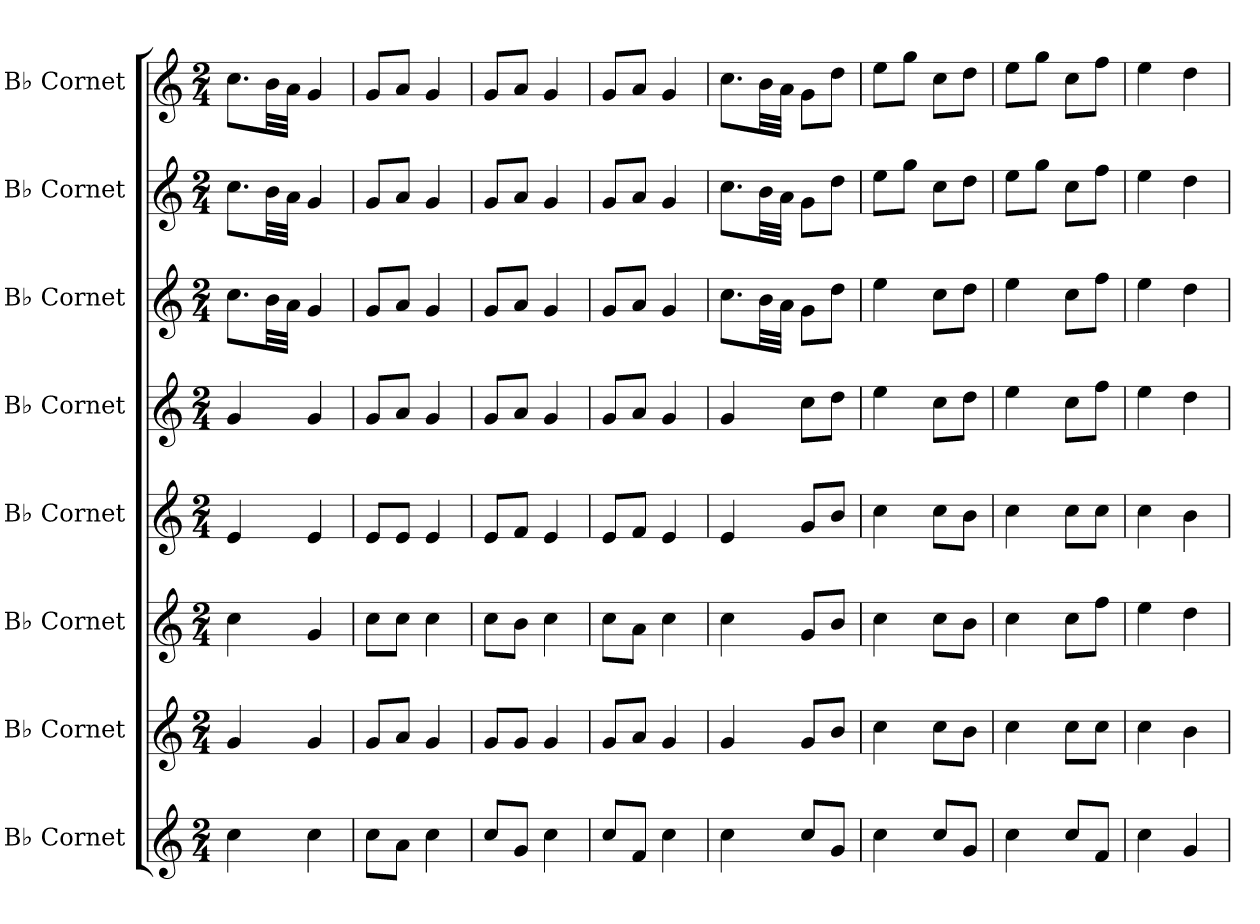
**kern	**kern	**kern	**kern	**kern	**kern	**kern	**kern
*part8	*part7	*part6	*part5	*part4	*part3	*part2	*part1
*staff8	*staff7	*staff6	*staff5	*staff4	*staff3	*staff2	*staff1
*I"B♭ Cornet	*I"B♭ Cornet	*I"B♭ Cornet	*I"B♭ Cornet	*I"B♭ Cornet	*I"B♭ Cornet	*I"B♭ Cornet	*I"B♭ Cornet
*I'B♭ Cnt.	*I'B♭ Cnt.	*I'B♭ Cnt.	*I'B♭ Cnt.	*I'B♭ Cnt.	*I'B♭ Cnt.	*I'B♭ Cnt.	*I'B♭ Cnt.
*clefG2	*clefG2	*clefG2	*clefG2	*clefG2	*clefG2	*clefG2	*clefG2
*ITrd1c2	*ITrd1c2	*ITrd1c2	*ITrd1c2	*ITrd1c2	*ITrd1c2	*ITrd1c2	*ITrd1c2
*k[b-e-]	*k[b-e-]	*k[b-e-]	*k[b-e-]	*k[b-e-]	*k[b-e-]	*k[b-e-]	*k[b-e-]
*M2/4	*M2/4	*M2/4	*M2/4	*M2/4	*M2/4	*M2/4	*M2/4
*MM160	*MM160	*MM160	*MM160	*MM160	*MM160	*MM160	*MM160
=1	=1	=1	=1	=1	=1	=1	=1
4b-\	4f/	4b-\	4d/	4f/	8.b-\L	8.b-\L	8.b-\L
.	.	.	.	.	32a\LL	32a\LL	32a\LL
.	.	.	.	.	32g\JJJ	32g\JJJ	32g\JJJ
4b-\	4f/	4f/	4d/	4f/	4f/	4f/	4f/
=2	=2	=2	=2	=2	=2	=2	=2
8b-\L	8f/L	8b-\L	8d/L	8f/L	8f/L	8f/L	8f/L
8g\J	8g/J	8b-\J	8d/J	8g/J	8g/J	8g/J	8g/J
4b-\	4f/	4b-\	4d/	4f/	4f/	4f/	4f/
=3	=3	=3	=3	=3	=3	=3	=3
8b-/L	8f/L	8b-\L	8d/L	8f/L	8f/L	8f/L	8f/L
8f/J	8f/J	8a\J	8e-/J	8g/J	8g/J	8g/J	8g/J
4b-\	4f/	4b-\	4d/	4f/	4f/	4f/	4f/
=4	=4	=4	=4	=4	=4	=4	=4
8b-/L	8f/L	8b-\L	8d/L	8f/L	8f/L	8f/L	8f/L
8e-/J	8g/J	8g\J	8e-/J	8g/J	8g/J	8g/J	8g/J
4b-\	4f/	4b-\	4d/	4f/	4f/	4f/	4f/
=5	=5	=5	=5	=5	=5	=5	=5
4b-\	4f/	4b-\	4d/	4f/	8.b-\L	8.b-\L	8.b-\L
.	.	.	.	.	32a\LL	32a\LL	32a\LL
.	.	.	.	.	32g\JJJ	32g\JJJ	32g\JJJ
8b-/L	8f/L	8f/L	8f/L	8b-\L	8f\L	8f\L	8f\L
8f/J	8a/J	8a/J	8a/J	8cc\J	8cc\J	8cc\J	8cc\J
=6	=6	=6	=6	=6	=6	=6	=6
4b-\	4b-\	4b-\	4b-\	4dd\	4dd\	8dd\L	8dd\L
.	.	.	.	.	.	8ff\J	8ff\J
8b-/L	8b-\L	8b-\L	8b-\L	8b-\L	8b-\L	8b-\L	8b-\L
8f/J	8a\J	8a\J	8a\J	8cc\J	8cc\J	8cc\J	8cc\J
=7	=7	=7	=7	=7	=7	=7	=7
4b-\	4b-\	4b-\	4b-\	4dd\	4dd\	8dd\L	8dd\L
.	.	.	.	.	.	8ff\J	8ff\J
8b-/L	8b-\L	8b-\L	8b-\L	8b-\L	8b-\L	8b-\L	8b-\L
8e-/J	8b-\J	8ee-\J	8b-\J	8ee-\J	8ee-\J	8ee-\J	8ee-\J
=8	=8	=8	=8	=8	=8	=8	=8
4b-\	4b-\	4dd\	4b-\	4dd\	4dd\	4dd\	4dd\
4f/	4a\	4cc\	4a\	4cc\	4cc\	4cc\	4cc\
=	=	=	=	=	=	=	=
*-	*-	*-	*-	*-	*-	*-	*-
